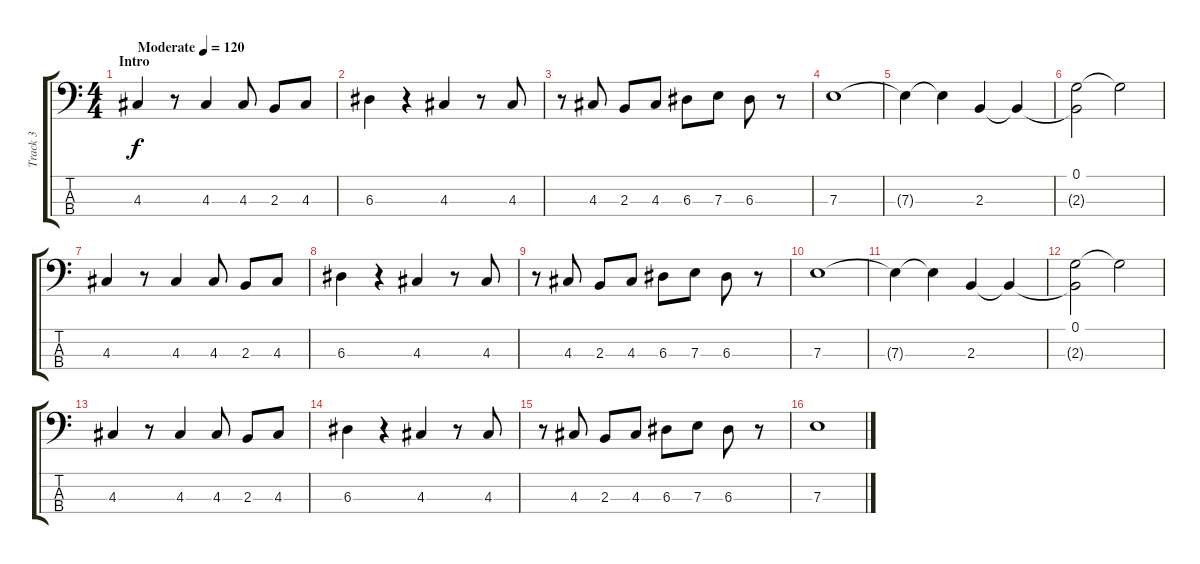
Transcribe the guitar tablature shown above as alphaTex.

\track ("Track 3" "Track 3") {instrument electricbassfinger}
\staff {score tabs}
\tuning (G2 D2 A1 E1) {hide}
\ts (4 4)
\section ("" "Intro")
\tempo (120 "Moderate")
\clef f4
\ks c
4.3.4{dy f instrument electricbassfinger} r.8 4.3.4 4.3.8 2.3.8 4.3.8 |
6.3.4 r.4 4.3.4 r.8 4.3.8 |
r.8 4.3.8 2.3.8 4.3.8 6.3.8 7.3.8 6.3.8 r.8 |
7.3.1 |
7.3{t}.4 7.3{t}.4 2.3.4 2.3{t}.4 |
(0.1 2.3{t}).2 0.1{t}.2 |
4.3.4 r.8 4.3.4 4.3.8 2.3.8 4.3.8 |
6.3.4 r.4 4.3.4 r.8 4.3.8 |
r.8 4.3.8 2.3.8 4.3.8 6.3.8 7.3.8 6.3.8 r.8 |
7.3.1 |
7.3{t}.4 7.3{t}.4 2.3.4 2.3{t}.4 |
(0.1 2.3{t}).2 0.1{t}.2 |
4.3.4 r.8 4.3.4 4.3.8 2.3.8 4.3.8 |
6.3.4 r.4 4.3.4 r.8 4.3.8 |
r.8 4.3.8 2.3.8 4.3.8 6.3.8 7.3.8 6.3.8 r.8 |
7.3.1
